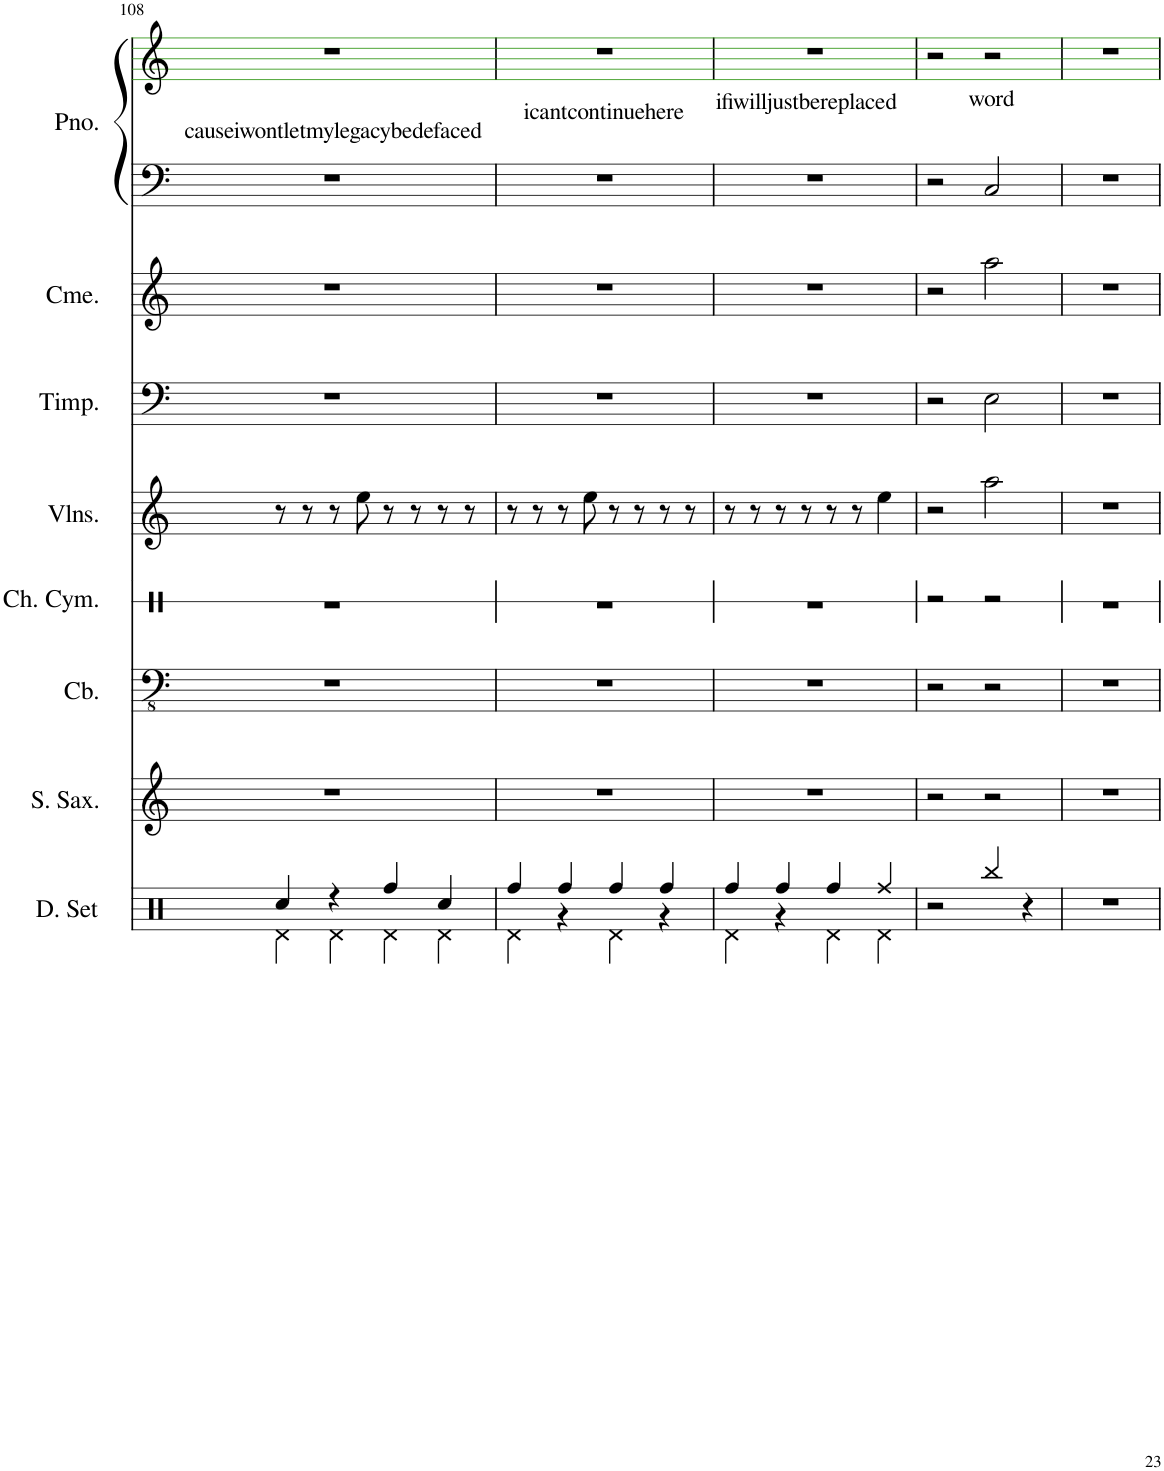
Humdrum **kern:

**kern	**kern	**kern	**kern	**kern	**kern	**kern	**kern	**kern	**text
*part8	*part7	*part6	*part5	*part4	*part3	*part2	*part1	*part1	*part1
*staff9	*staff8	*staff7	*staff6	*staff5	*staff4	*staff3	*staff2	*staff1	*staff1
*I"Drumset	*I"Soprano Saxophone	*I"Contrabass	*I"Chinese Cymbal	*I"Violins	*I"Timpani	*I"Chimes	*I"Grand Piano	*	*
*I'D. Set	*I'S. Sax.	*I'Cb.	*I'Ch. Cym.	*I'Vlns.	*I'Timp.	*I'Cme.	*I'Pno.	*	*
!!LO:PB:g=z
*clefX	*clefG2	*clefFv4	*clefX	*clefG2	*clefF4	*clefG2	*clefF4	*clefG2	*
*	*ITrd1c2	*ITrd7c12	*	*	*	*	*	*	*
*k[]	*k[]	*k[]	*k[]	*k[]	*k[]	*k[]	*k[]	*k[]	*
*M4/4	*M4/4	*M4/4	*M4/4	*M4/4	*M4/4	*M4/4	*M4/4	*M4/4	*
=108	=108	=108	=108	=108	=108	=108	=108	=108	=108
*^	*	*	*	*	*	*	*	*	*
!	!	!	!	!	!	!	!	!	!	!LO:LY:b
4Rcc/	4Rd\	1r	1r	1r	8r	1r	1r	1r	1r	causeiwontletmylegacybedefaced
.	.	.	.	.	8r	.	.	.	.	.
4r	4Rd\	.	.	.	8r	.	.	.	.	.
.	.	.	.	.	8ee\	.	.	.	.	.
4Rff/	4Rd\	.	.	.	8r	.	.	.	.	.
.	.	.	.	.	8r	.	.	.	.	.
4Rcc/	4Rd\	.	.	.	8r	.	.	.	.	.
.	.	.	.	.	8r	.	.	.	.	.
=109	=109	=109	=109	=109	=109	=109	=109	=109	=109	=109
!	!	!	!	!	!	!	!	!	!	!LO:LY:b
4Rff/	4Rd\	1r	1r	1r	8r	1r	1r	1r	1r	icantcontinuehere
.	.	.	.	.	8r	.	.	.	.	.
4Rff/	4r	.	.	.	8r	.	.	.	.	.
.	.	.	.	.	8ee\	.	.	.	.	.
4Rff/	4Rd\	.	.	.	8r	.	.	.	.	.
.	.	.	.	.	8r	.	.	.	.	.
4Rff/	4r	.	.	.	8r	.	.	.	.	.
.	.	.	.	.	8r	.	.	.	.	.
=110	=110	=110	=110	=110	=110	=110	=110	=110	=110	=110
!	!	!	!	!	!	!	!	!	!	!LO:LY:b
4Rff/	4Rd\	1r	1r	1r	8r	1r	1r	1r	1r	ifiwilljustbereplaced
.	.	.	.	.	8r	.	.	.	.	.
4Rff/	4r	.	.	.	8r	.	.	.	.	.
.	.	.	.	.	8r	.	.	.	.	.
4Rff/	4Rd\	.	.	.	8r	.	.	.	.	.
.	.	.	.	.	8r	.	.	.	.	.
4Rff/	4Rd\	.	.	.	4ee\	.	.	.	.	.
*v	*v	*	*	*	*	*	*	*	*	*
=111	=111	=111	=111	=111	=111	=111	=111	=111	=111
2r	2r	2r	2r	2r	2r	2r	2r	2r	.
!	!	!	!	!	!	!	!	!	!LO:LY:b
4Rbb/	2r	2r	2r	2aa\	2E\	2aa\	2C/	2r	word
4r	.	.	.	.	.	.	.	.	.
=112	=112	=112	=112	=112	=112	=112	=112	=112	=112
1r	1r	1r	1r	1r	1r	1r	1r	1r	.
=	=	=	=	=	=	=	=	=	=
*-	*-	*-	*-	*-	*-	*-	*-	*-	*-
